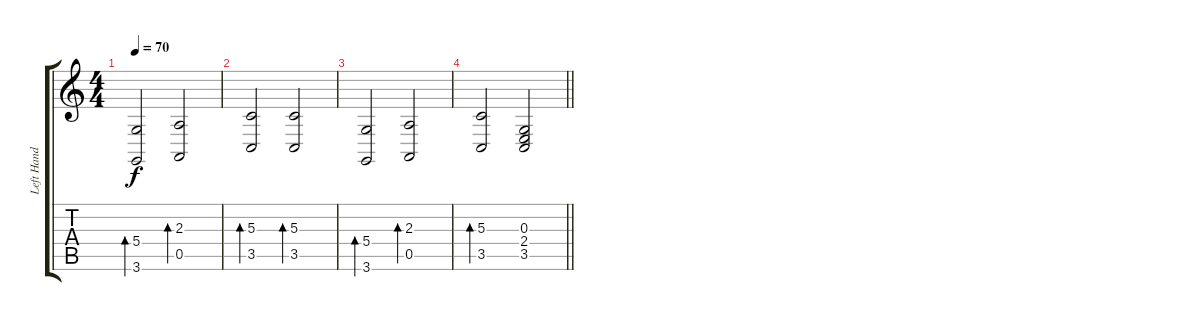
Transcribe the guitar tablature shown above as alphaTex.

\track ("Left Hand - Piano" "Left Hand ") {instrument acousticgrandpiano}
\staff {score tabs}
\tuning (E4 B3 G3 D3 A2 E2) {hide}
\ts (4 4)
\tempo 70
\clef g2
\ks c
(5.4 3.6).2{bd 60 dy f} (2.3 0.5).2{bd 60} |
(5.3 3.5).2{bd 60} (5.3 3.5).2{bd 60} |
(5.4 3.6).2{bd 60} (2.3 0.5).2{bd 60} |
\barLineRight lightlight
(5.3 3.5).2{bd 60} (0.3 2.4 3.5).2
